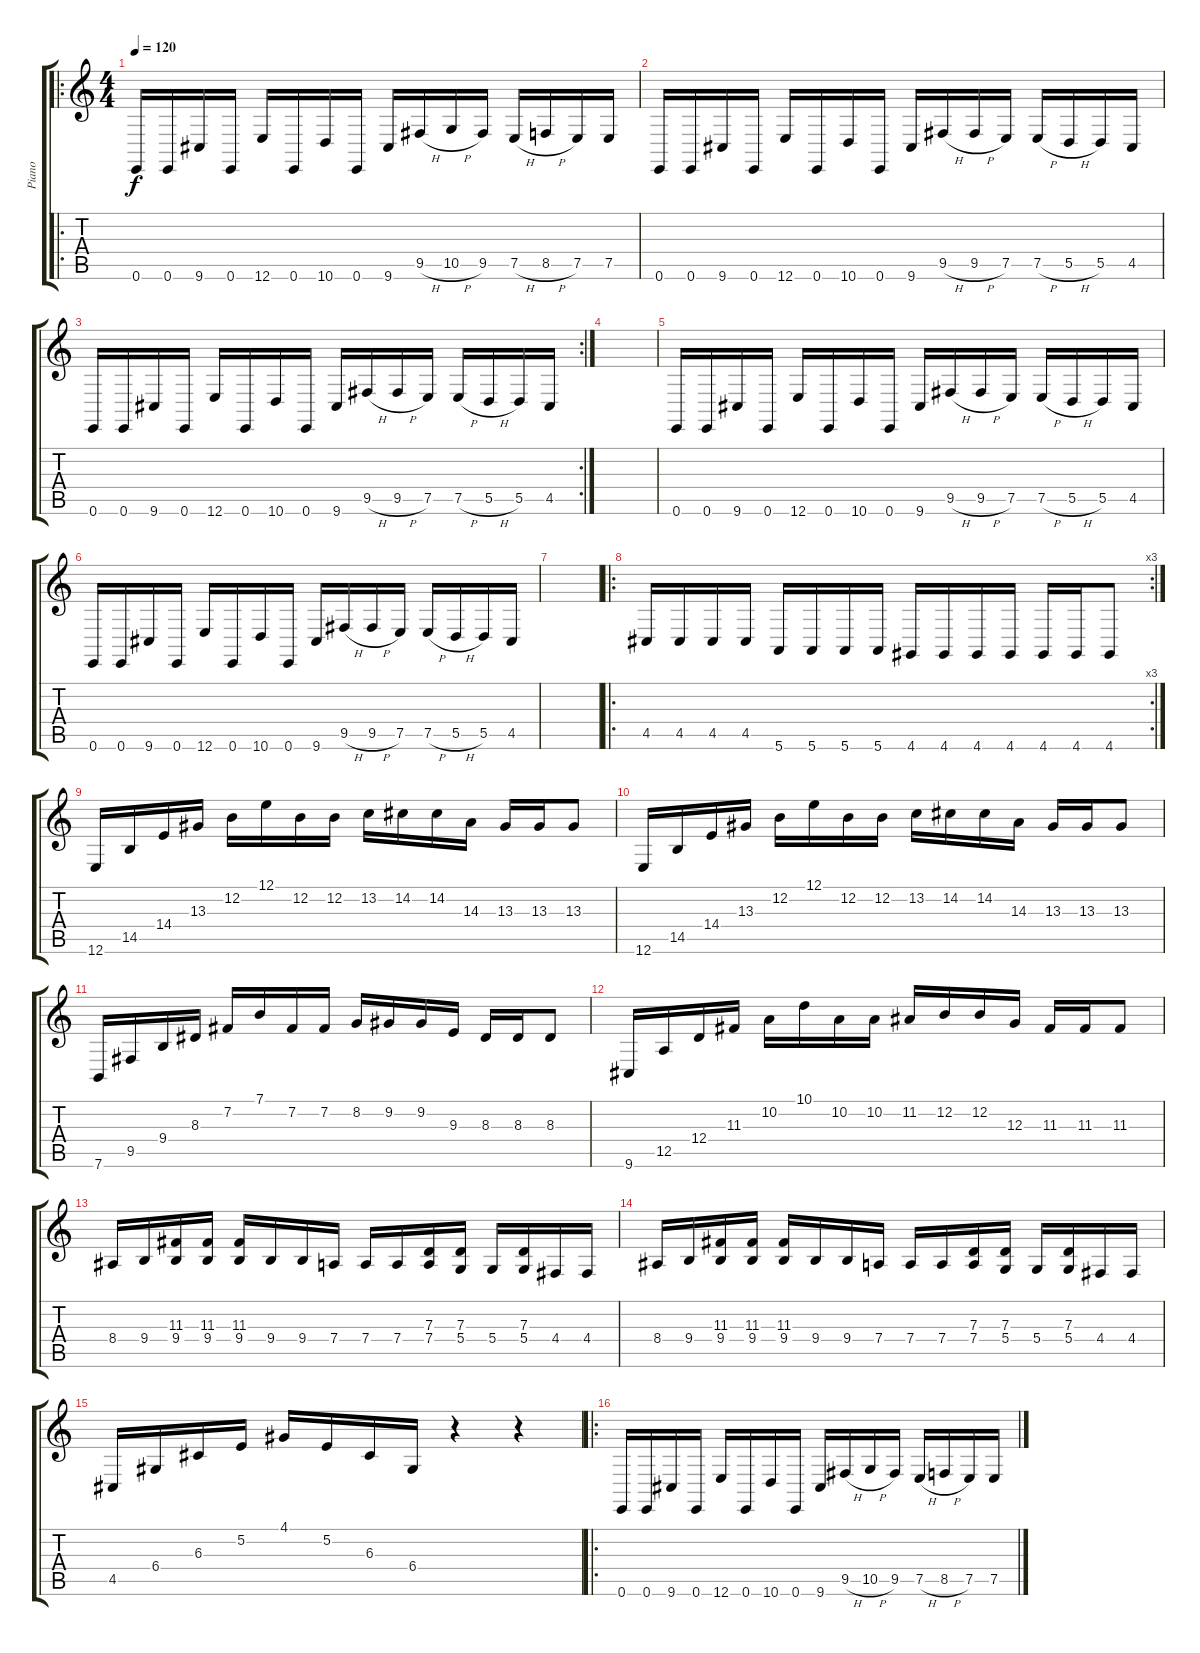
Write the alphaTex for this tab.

\track ("Piano" "Piano") {instrument electricgrandpiano}
\staff {score tabs}
\tuning (E4 B3 G3 D3 A2 E2) {hide}
\ro
\ts (4 4)
\tempo 120
\clef g2
\ks c
0.6.16{dy f} 0.6.16 9.6.16 0.6.16 12.6.16 0.6.16 10.6.16 0.6.16 9.6.16 9.5{h}.16 10.5{h}.16 9.5.16 7.5{h}.16 8.5{h}.16 7.5.16 7.5.16 |
0.6.16 0.6.16 9.6.16 0.6.16 12.6.16 0.6.16 10.6.16 0.6.16 9.6.16 9.5{h}.16 9.5{h}.16 7.5.16 7.5{h}.16 5.5{h}.16 5.5.16 4.5.16 |
\rc 2
0.6.16 0.6.16 9.6.16 0.6.16 12.6.16 0.6.16 10.6.16 0.6.16 9.6.16 9.5{h}.16 9.5{h}.16 7.5.16 7.5{h}.16 5.5{h}.16 5.5.16 4.5.16 |
|
0.6.16 0.6.16 9.6.16 0.6.16 12.6.16 0.6.16 10.6.16 0.6.16 9.6.16 9.5{h}.16 9.5{h}.16 7.5.16 7.5{h}.16 5.5{h}.16 5.5.16 4.5.16 |
0.6.16 0.6.16 9.6.16 0.6.16 12.6.16 0.6.16 10.6.16 0.6.16 9.6.16 9.5{h}.16 9.5{h}.16 7.5.16 7.5{h}.16 5.5{h}.16 5.5.16 4.5.16 |
|
\ro
\rc 3
4.5.16 4.5.16 4.5.16 4.5.16 5.6.16 5.6.16 5.6.16 5.6.16 4.6.16 4.6.16 4.6.16 4.6.16 4.6.16 4.6.16 4.6.8 |
12.6.16 14.5.16 14.4.16 13.3.16 12.2.16 12.1.16 12.2.16 12.2.16 13.2.16 14.2.16 14.2.16 14.3.16 13.3.16 13.3.16 13.3.8 |
12.6.16 14.5.16 14.4.16 13.3.16 12.2.16 12.1.16 12.2.16 12.2.16 13.2.16 14.2.16 14.2.16 14.3.16 13.3.16 13.3.16 13.3.8 |
7.6.16 9.5.16 9.4.16 8.3.16 7.2.16 7.1.16 7.2.16 7.2.16 8.2.16 9.2.16 9.2.16 9.3.16 8.3.16 8.3.16 8.3.8 |
9.6.16 12.5.16 12.4.16 11.3.16 10.2.16 10.1.16 10.2.16 10.2.16 11.2.16 12.2.16 12.2.16 12.3.16 11.3.16 11.3.16 11.3.8 |
8.4.16 9.4.16 (11.3 9.4).16 (11.3 9.4).16 (11.3 9.4).16 9.4.16 9.4.16 7.4.16 7.4.16 7.4.16 (7.3 7.4).16 (7.3 5.4).16 5.4.16 (7.3 5.4).16 4.4.16 4.4.16 |
8.4.16 9.4.16 (11.3 9.4).16 (11.3 9.4).16 (11.3 9.4).16 9.4.16 9.4.16 7.4.16 7.4.16 7.4.16 (7.3 7.4).16 (7.3 5.4).16 5.4.16 (7.3 5.4).16 4.4.16 4.4.16 |
4.5.16 6.4.16 6.3.16 5.2.16 4.1.16 5.2.16 6.3.16 6.4.16 r.4 r.4 |
\ro
0.6.16 0.6.16 9.6.16 0.6.16 12.6.16 0.6.16 10.6.16 0.6.16 9.6.16 9.5{h}.16 10.5{h}.16 9.5.16 7.5{h}.16 8.5{h}.16 7.5.16 7.5.16
